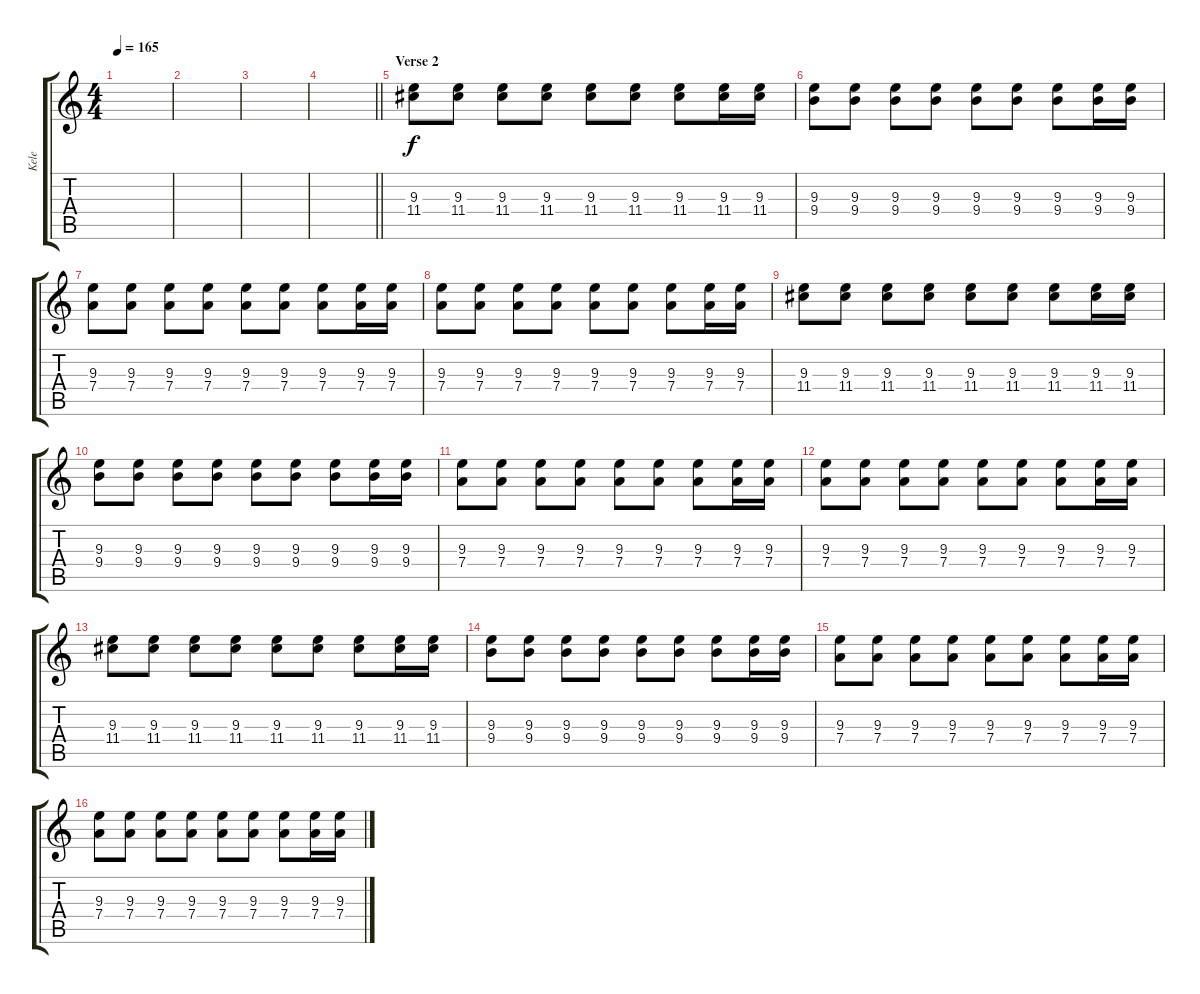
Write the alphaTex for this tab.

\track ("Kele" "Kele") {instrument electricguitarclean}
\staff {score tabs}
\tuning (E4 B3 G3 D3 A2 E2) {hide}
\ts (4 4)
\tempo 165
\clef g2
\ks c
|
|
|
\barLineRight lightlight
|
\section ("" "Verse 2")
(9.3 11.4).8 (9.3 11.4).8 (9.3 11.4).8 (9.3 11.4).8 (9.3 11.4).8 (9.3 11.4).8 (9.3 11.4).8 (9.3 11.4).16 (9.3 11.4).16 |
(9.3 9.4).8 (9.3 9.4).8 (9.3 9.4).8 (9.3 9.4).8 (9.3 9.4).8 (9.3 9.4).8 (9.3 9.4).8 (9.3 9.4).16 (9.3 9.4).16 |
(9.3 7.4).8 (9.3 7.4).8 (9.3 7.4).8 (9.3 7.4).8 (9.3 7.4).8 (9.3 7.4).8 (9.3 7.4).8 (9.3 7.4).16 (9.3 7.4).16 |
(9.3 7.4).8 (9.3 7.4).8 (9.3 7.4).8 (9.3 7.4).8 (9.3 7.4).8 (9.3 7.4).8 (9.3 7.4).8 (9.3 7.4).16 (9.3 7.4).16 |
(9.3 11.4).8 (9.3 11.4).8 (9.3 11.4).8 (9.3 11.4).8 (9.3 11.4).8 (9.3 11.4).8 (9.3 11.4).8 (9.3 11.4).16 (9.3 11.4).16 |
(9.3 9.4).8 (9.3 9.4).8 (9.3 9.4).8 (9.3 9.4).8 (9.3 9.4).8 (9.3 9.4).8 (9.3 9.4).8 (9.3 9.4).16 (9.3 9.4).16 |
(9.3 7.4).8 (9.3 7.4).8 (9.3 7.4).8 (9.3 7.4).8 (9.3 7.4).8 (9.3 7.4).8 (9.3 7.4).8 (9.3 7.4).16 (9.3 7.4).16 |
(9.3 7.4).8 (9.3 7.4).8 (9.3 7.4).8 (9.3 7.4).8 (9.3 7.4).8 (9.3 7.4).8 (9.3 7.4).8 (9.3 7.4).16 (9.3 7.4).16 |
(9.3 11.4).8 (9.3 11.4).8 (9.3 11.4).8 (9.3 11.4).8 (9.3 11.4).8 (9.3 11.4).8 (9.3 11.4).8 (9.3 11.4).16 (9.3 11.4).16 |
(9.3 9.4).8 (9.3 9.4).8 (9.3 9.4).8 (9.3 9.4).8 (9.3 9.4).8 (9.3 9.4).8 (9.3 9.4).8 (9.3 9.4).16 (9.3 9.4).16 |
(9.3 7.4).8 (9.3 7.4).8 (9.3 7.4).8 (9.3 7.4).8 (9.3 7.4).8 (9.3 7.4).8 (9.3 7.4).8 (9.3 7.4).16 (9.3 7.4).16 |
(9.3 7.4).8 (9.3 7.4).8 (9.3 7.4).8 (9.3 7.4).8 (9.3 7.4).8 (9.3 7.4).8 (9.3 7.4).8 (9.3 7.4).16 (9.3 7.4).16
